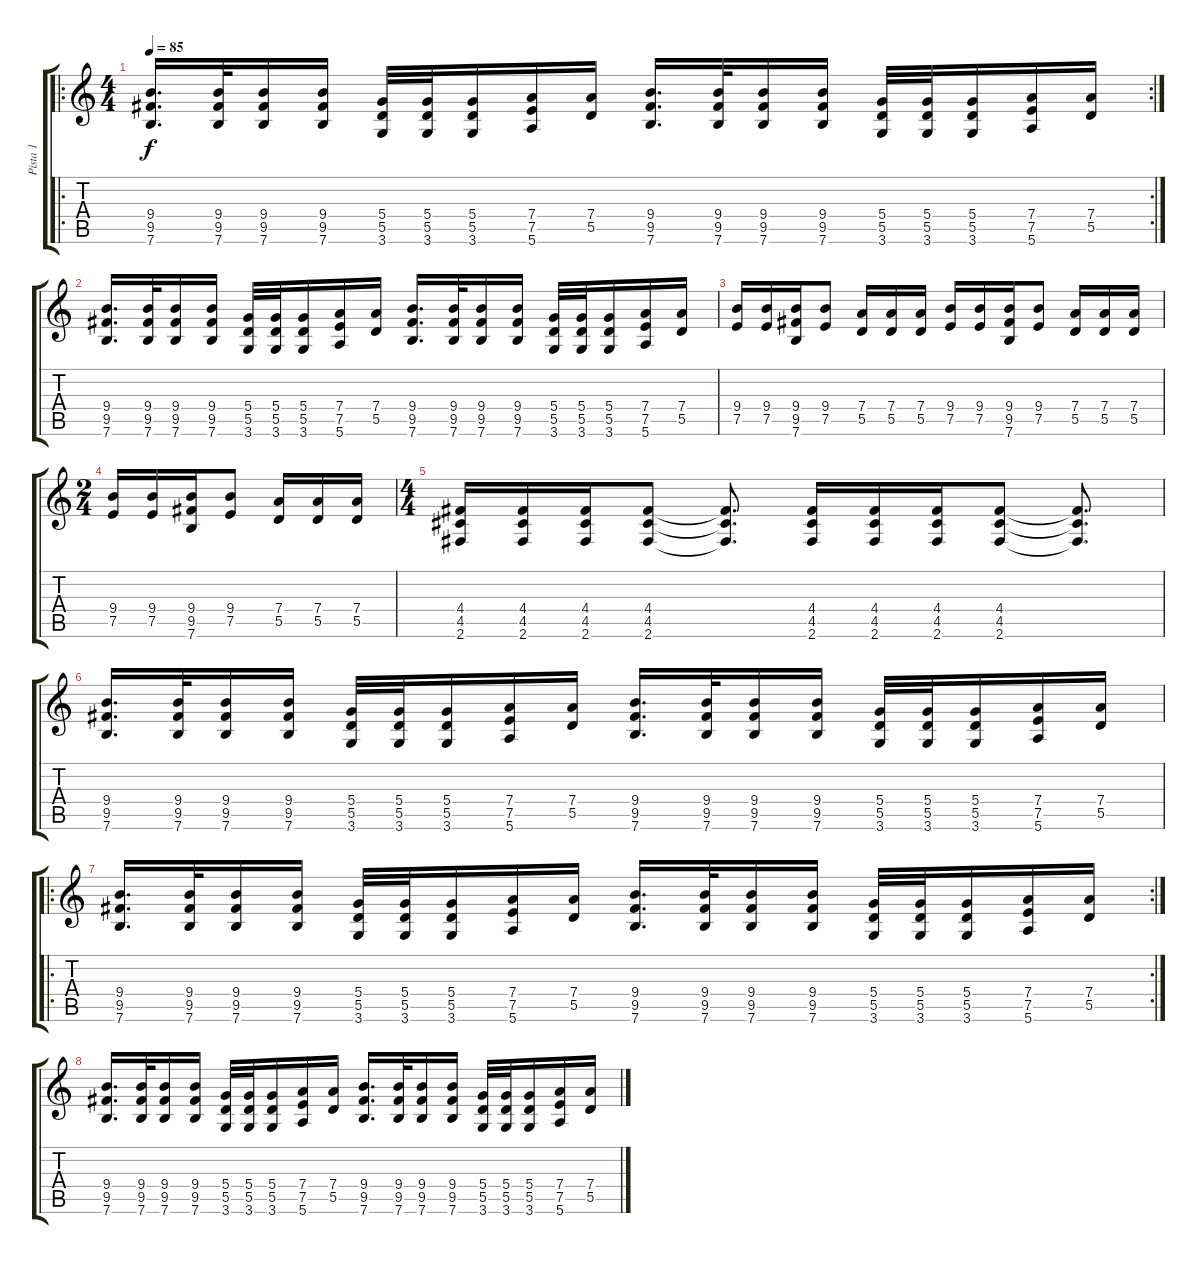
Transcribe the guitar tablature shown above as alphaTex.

\track ("Pista 1" "Pista 1") {instrument distortionguitar}
\staff {score tabs}
\tuning (E4 B3 G3 D3 A2 E2) {hide}
\ro
\rc 2
\ts (4 4)
\tempo 85
\clef g2
\ks c
(9.4 9.5 7.6).16{d dy f} (9.4 9.5 7.6).32 (9.4 9.5 7.6).16 (9.4 9.5 7.6).16 (5.4 5.5 3.6).32 (5.4 5.5 3.6).32 (5.4 5.5 3.6).16 (7.4 7.5 5.6).16 (7.4 5.5).16 (9.4 9.5 7.6).16{d} (9.4 9.5 7.6).32 (9.4 9.5 7.6).16 (9.4 9.5 7.6).16 (5.4 5.5 3.6).32 (5.4 5.5 3.6).32 (5.4 5.5 3.6).16 (7.4 7.5 5.6).16 (7.4 5.5).16 |
(9.4 9.5 7.6).16{d} (9.4 9.5 7.6).32 (9.4 9.5 7.6).16 (9.4 9.5 7.6).16 (5.4 5.5 3.6).32 (5.4 5.5 3.6).32 (5.4 5.5 3.6).16 (7.4 7.5 5.6).16 (7.4 5.5).16 (9.4 9.5 7.6).16{d} (9.4 9.5 7.6).32 (9.4 9.5 7.6).16 (9.4 9.5 7.6).16 (5.4 5.5 3.6).32 (5.4 5.5 3.6).32 (5.4 5.5 3.6).16 (7.4 7.5 5.6).16 (7.4 5.5).16 |
(9.4 7.5).16 (9.4 7.5).16 (9.4 9.5 7.6).16 (9.4 7.5).8 (7.4 5.5).16 (7.4 5.5).16 (7.4 5.5).16 (9.4 7.5).16 (9.4 7.5).16 (9.4 9.5 7.6).16 (9.4 7.5).8 (7.4 5.5).16 (7.4 5.5).16 (7.4 5.5).16 |
\ts (2 4)
(9.4 7.5).16 (9.4 7.5).16 (9.4 9.5 7.6).16 (9.4 7.5).8 (7.4 5.5).16 (7.4 5.5).16 (7.4 5.5).16 |
\ts (4 4)
(4.4 4.5 2.6).16 (4.4 4.5 2.6).16 (4.4 4.5 2.6).16 (4.4 4.5 2.6).8 (4.4{t} 4.5{t} 2.6{t}).8{d} (4.4 4.5 2.6).16 (4.4 4.5 2.6).16 (4.4 4.5 2.6).16 (4.4 4.5 2.6).8 (4.4{t} 4.5{t} 2.6{t}).8{d} |
(9.4 9.5 7.6).16{d} (9.4 9.5 7.6).32 (9.4 9.5 7.6).16 (9.4 9.5 7.6).16 (5.4 5.5 3.6).32 (5.4 5.5 3.6).32 (5.4 5.5 3.6).16 (7.4 7.5 5.6).16 (7.4 5.5).16 (9.4 9.5 7.6).16{d} (9.4 9.5 7.6).32 (9.4 9.5 7.6).16 (9.4 9.5 7.6).16 (5.4 5.5 3.6).32 (5.4 5.5 3.6).32 (5.4 5.5 3.6).16 (7.4 7.5 5.6).16 (7.4 5.5).16 |
\ro
\rc 2
(9.4 9.5 7.6).16{d} (9.4 9.5 7.6).32 (9.4 9.5 7.6).16 (9.4 9.5 7.6).16 (5.4 5.5 3.6).32 (5.4 5.5 3.6).32 (5.4 5.5 3.6).16 (7.4 7.5 5.6).16 (7.4 5.5).16 (9.4 9.5 7.6).16{d} (9.4 9.5 7.6).32 (9.4 9.5 7.6).16 (9.4 9.5 7.6).16 (5.4 5.5 3.6).32 (5.4 5.5 3.6).32 (5.4 5.5 3.6).16 (7.4 7.5 5.6).16 (7.4 5.5).16 |
(9.4 9.5 7.6).16{d} (9.4 9.5 7.6).32 (9.4 9.5 7.6).16 (9.4 9.5 7.6).16 (5.4 5.5 3.6).32 (5.4 5.5 3.6).32 (5.4 5.5 3.6).16 (7.4 7.5 5.6).16 (7.4 5.5).16 (9.4 9.5 7.6).16{d} (9.4 9.5 7.6).32 (9.4 9.5 7.6).16 (9.4 9.5 7.6).16 (5.4 5.5 3.6).32 (5.4 5.5 3.6).32 (5.4 5.5 3.6).16 (7.4 7.5 5.6).16 (7.4 5.5).16
